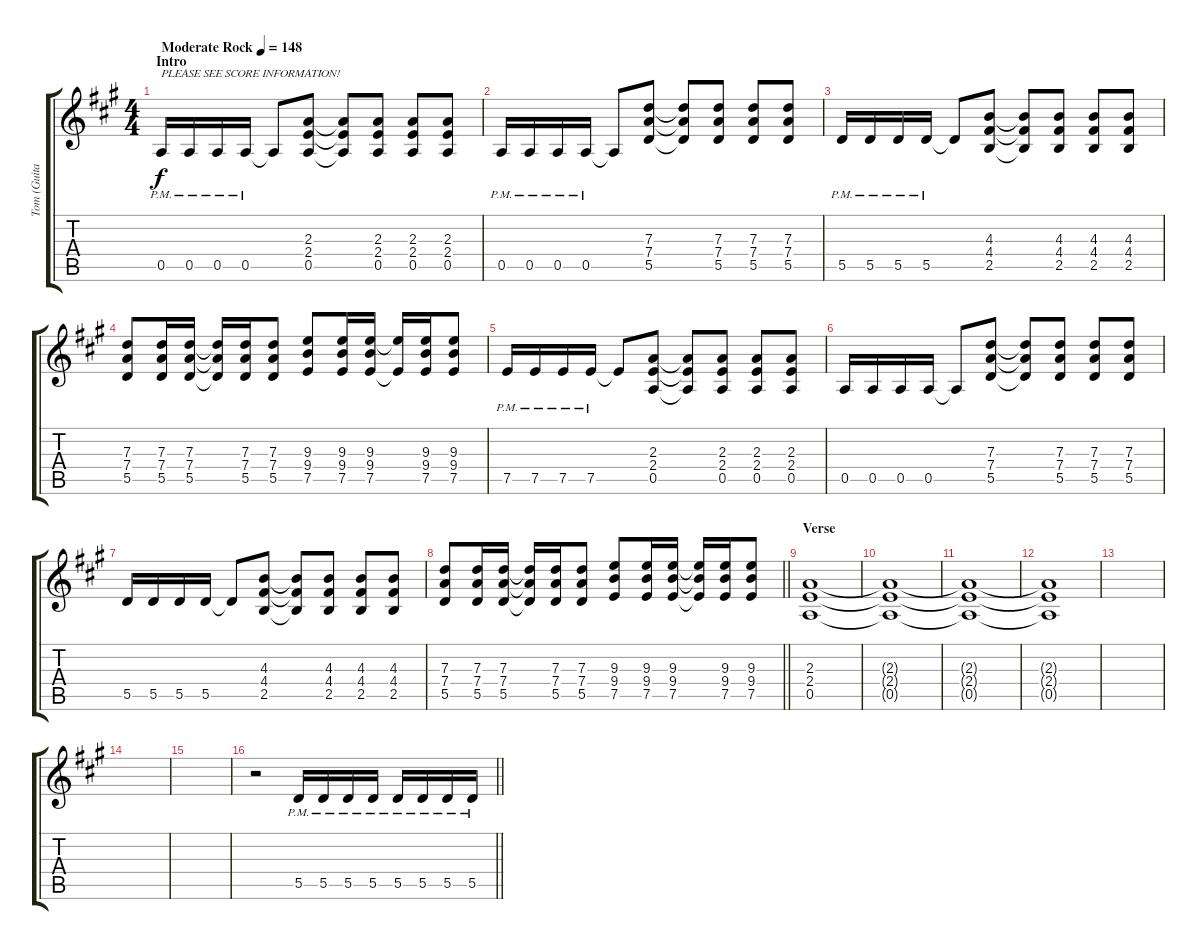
\track ("Tom (Guitar)" "Tom (Guita") {instrument overdrivenguitar}
\staff {score tabs}
\tuning (E4 B3 G3 D3 A2 E2) {hide}
\ts (4 4)
\section ("" "Intro")
\tempo (148 "Moderate Rock")
\clef g2
\ks a
0.5{pm}.16{txt "PLEASE SEE SCORE INFORMATION!" dy f instrument overdrivenguitar} 0.5{pm}.16 0.5{pm}.16 0.5{pm}.16 0.5{t}.8 (2.3 2.4 0.5).8 (2.3{t} 2.4{t} 0.5{t}).8 (2.3 2.4 0.5).8 (2.3 2.4 0.5).8 (2.3 2.4 0.5).8 |
0.5{pm}.16 0.5{pm}.16 0.5{pm}.16 0.5{pm}.16 0.5{t}.8 (7.3 7.4 5.5).8 (7.3{t} 7.4{t} 5.5{t}).8 (7.3 7.4 5.5).8 (7.3 7.4 5.5).8 (7.3 7.4 5.5).8 |
5.5{pm}.16 5.5{pm}.16 5.5{pm}.16 5.5{pm}.16 5.5{t}.8 (4.3 4.4 2.5).8 (4.3{t} 4.4{t} 2.5{t}).8 (4.3 4.4 2.5).8 (4.3 4.4 2.5).8 (4.3 4.4 2.5).8 |
(7.3 7.4 5.5).8 (7.3 7.4 5.5).16 (7.3 7.4 5.5).16 (7.3{t} 7.4{t} 5.5{t}).16 (7.3 7.4 5.5).16 (7.3 7.4 5.5).8 (9.3 9.4 7.5).8 (9.3 9.4 7.5).16 (9.3 9.4 7.5).16 (9.3{t} 7.5{t}).16 (9.3 9.4 7.5).16 (9.3 9.4 7.5).8 |
7.5{pm}.16 7.5{pm}.16 7.5{pm}.16 7.5{pm}.16 7.5{t}.8 (2.3 2.4 0.5).8 (2.3{t} 2.4{t} 0.5{t}).8 (2.3 2.4 0.5).8 (2.3 2.4 0.5).8 (2.3 2.4 0.5).8 |
0.5.16 0.5.16 0.5.16 0.5.16 0.5{t}.8 (7.3 7.4 5.5).8 (7.3{t} 7.4{t} 5.5{t}).8 (7.3 7.4 5.5).8 (7.3 7.4 5.5).8 (7.3 7.4 5.5).8 |
5.5.16 5.5.16 5.5.16 5.5.16 5.5{t}.8 (4.3 4.4 2.5).8 (4.3{t} 4.4{t} 2.5{t}).8 (4.3 4.4 2.5).8 (4.3 4.4 2.5).8 (4.3 4.4 2.5).8 |
\barLineRight lightlight
(7.3 7.4 5.5).8 (7.3 7.4 5.5).16 (7.3 7.4 5.5).16 (7.3{t} 7.4{t} 5.5{t}).16 (7.3 7.4 5.5).16 (7.3 7.4 5.5).8 (9.3 9.4 7.5).8 (9.3 9.4 7.5).16 (9.3 9.4 7.5).16 (9.3{t} 9.4{t} 7.5{t}).16 (9.3 9.4 7.5).16 (9.3 9.4 7.5).8 |
\section ("" "Verse")
(2.3 2.4 0.5).1 |
(2.3{t} 2.4{t} 0.5{t}).1 |
(2.3{t} 2.4{t} 0.5{t}).1 |
(2.3{t} 2.4{t} 0.5{t}).1 |
|
|
|
\barLineRight lightlight
r.2 5.5{pm}.16 5.5{pm}.16 5.5{pm}.16 5.5{pm}.16 5.5{pm}.16 5.5{pm}.16 5.5{pm}.16 5.5{pm}.16
